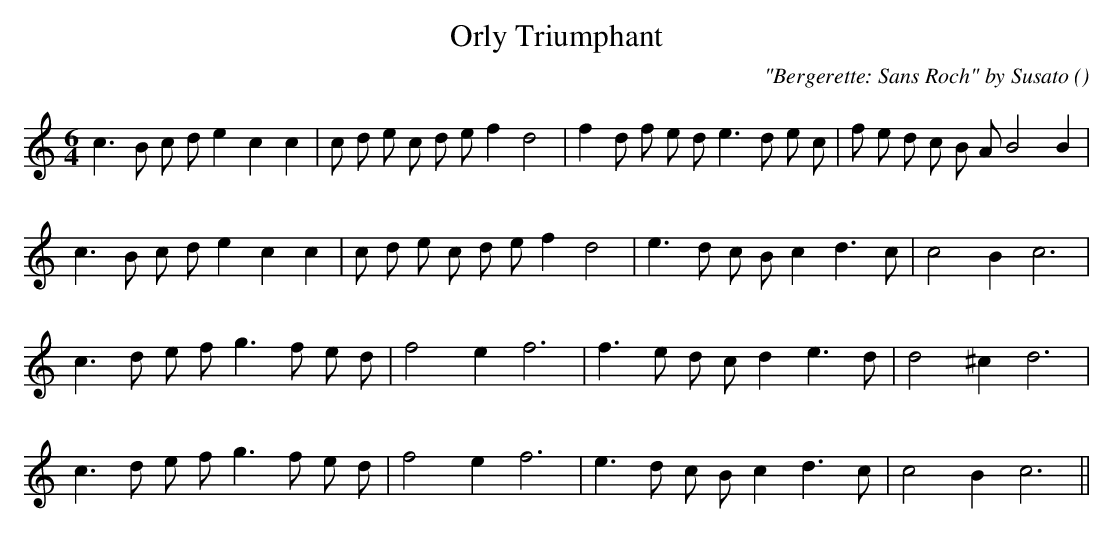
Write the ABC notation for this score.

X:1
T: Orly Triumphant
C:"Bergerette: Sans Roch" by Susato
O:
M:6/4
K:C
K:C
M:6/4
L:1/16
c6 B2 c2 d2 e4 c4 c4 |c2 d2 e2 c2 d2 e2 f4 d8 |f4 d2 f2 e2 d2 e6 d2 e2 c2 |f2 e2 d2 c2 B2 A2 B8 B4 |
c6 B2 c2 d2 e4 c4 c4 |c2 d2 e2 c2 d2 e2 f4 d8 |e6 d2 c2 B2 c4 d6 c2 |c8 B4 c12 |
c6 d2 e2 f2 g6 f2 e2 d2 |f8 e4 f12 |f6 e2 d2 c2 d4 e6 d2 |d8 ^c4 d12 |
c6 d2 e2 f2 g6 f2 e2 d2 |f8 e4 f12 |e6 d2 c2 B2 c4 d6 c2 |c8 B4 c12 ||
